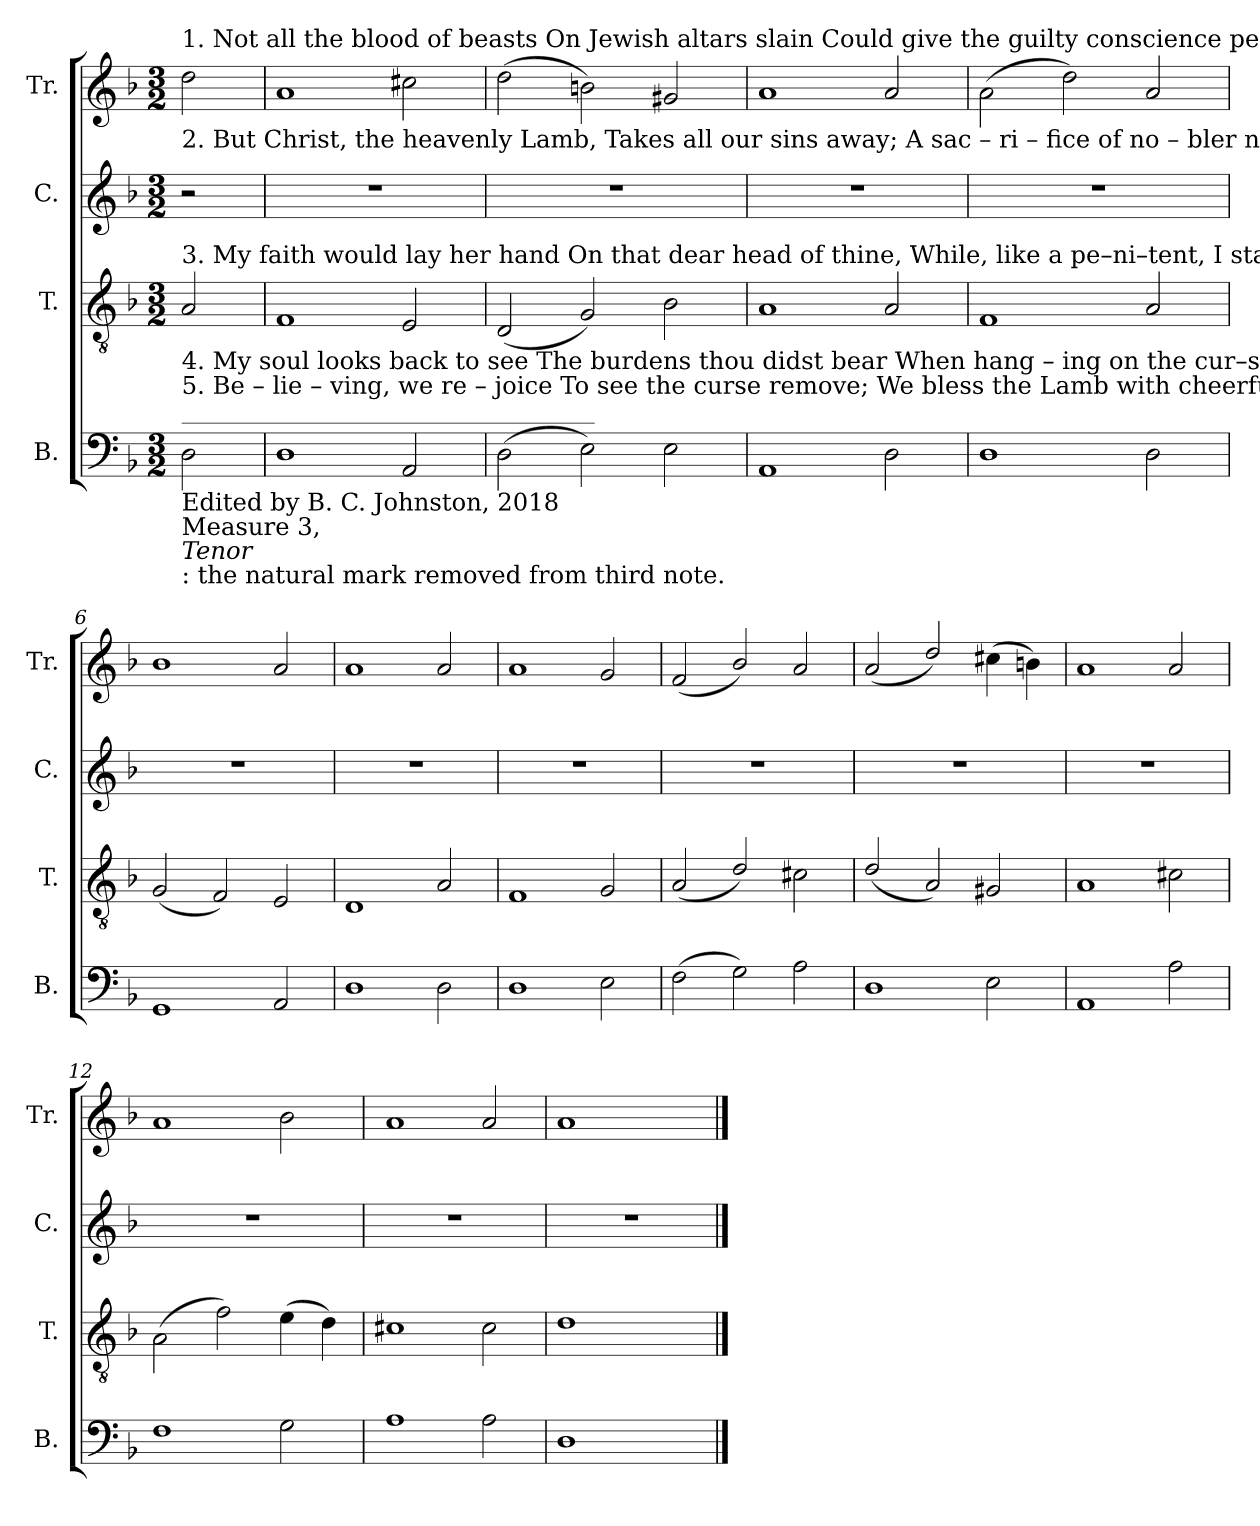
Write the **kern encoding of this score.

**kern	**kern	**kern	**kern
*part4	*part3	*part2	*part1
*staff4	*staff3	*staff2	*staff1
*I"B.	*I"T.	*I"C.	*I"Tr.
*I'B.	*I'T.	*I'C.	*I'Tr.
*clefF4	*clefGv2	*clefG2	*clefG2
*k[b-]	*k[b-]	*k[b-]	*k[b-]
*M3/2	*M3/2	*M3/2	*M3/2
*MM120	*MM120	*MM120	*MM120
=1	=1	=1	=1
!	!	!	!LO:TX:a:t=1. Not  all  the   blood   of  beasts On  Jewish    altars    slain  Could give the  guilty  conscience   peace.  Or   wash  a   –  way  the stain.
!	!	!	!LO:TX:b:t=2. But Christ, the heavenly Lamb, Takes  all  our  sins  away;  A  sac – ri – fice  of     no   –  bler   name   And   richer  blood  than  they.
!	!LO:TX:a:t=3. My faith would lay her hand  On that dear head of thine,  While,  like  a        pe–ni–tent,  I       stand,  And  there  con–fess  my  sin.	!	!
!	!LO:TX:b:t=4. My soul  looks  back  to see  The burdens thou didst bear   When  hang – ing  on   the  cur–sed  tree,   And hopes her guilt was there.	!	!
!LO:TX:a:t=__________________________________	!	!	!
!LO:TX:b:t=Edited by B. C. Johnston, 2018	!	!	!
!LO:TX:b:t=Measure 3,	!	!	!
!LO:TX:b:i:t=Tenor	!	!	!
!LO:TX:b:t=&colon; the natural mark removed from third note.	!	!	!
!LO:TX:a:t=5. Be – lie – ving,  we     re – joice  To  see  the curse remove;  We  bless  the  Lamb  with  cheerful  voice,  And  sing  his  bleeding  love.	!	!	!
2D\	2A/	2r	2dd\
=2	=2	=2	=2
1D	1F	1.r	1a
2AA/	2E/	.	2cc#X\
=3	=3	=3	=3
(2D\	(2D/	1.r	(2dd\
2E\)	2G/)	.	2bn\)
2E\	2B-\	.	2g#X/
=4	=4	=4	=4
1AA	1A	1.r	1a
2D\	2A/	.	2a/
=5	=5	=5	=5
1D	1F	1.r	(2a\
.	.	.	2dd\)
2D\	2A/	.	2a/
=6	=6	=6	=6
1GG	(2G/	1.r	1b-
.	2F/)	.	.
2AA/	2E/	.	2a/
=7	=7	=7	=7
1D	1D	1.r	1a
2D\	2A/	.	2a/
=8	=8	=8	=8
1D	1F	1.r	1a
2E\	2G/	.	2g/
=9	=9	=9	=9
(2F\	(2A/	1.r	(2f/
2G\)	2d/)	.	2b-/)
2A\	2c#X\	.	2a/
=10	=10	=10	=10
1D	(2d/	1.r	(2a/
.	2A/)	.	2dd/)
2E\	2G#X/	.	(4cc#X\
.	.	.	4bn\)
=11	=11	=11	=11
1AA	1A	1.r	1a
2A\	2c#X\	.	2a/
=12	=12	=12	=12
1F	(2A\	1.r	1a
.	2f\)	.	.
2G\	(4e\	.	2b-\
.	4d\)	.	.
=13	=13	=13	=13
1A	1c#X	1.r	1a
2A\	2c#\	.	2a/
=14	=14	=14	=14
1D	1d	1.r	1a
2ryy	2ryy	.	2ryy
==	==	==	==
*-	*-	*-	*-
